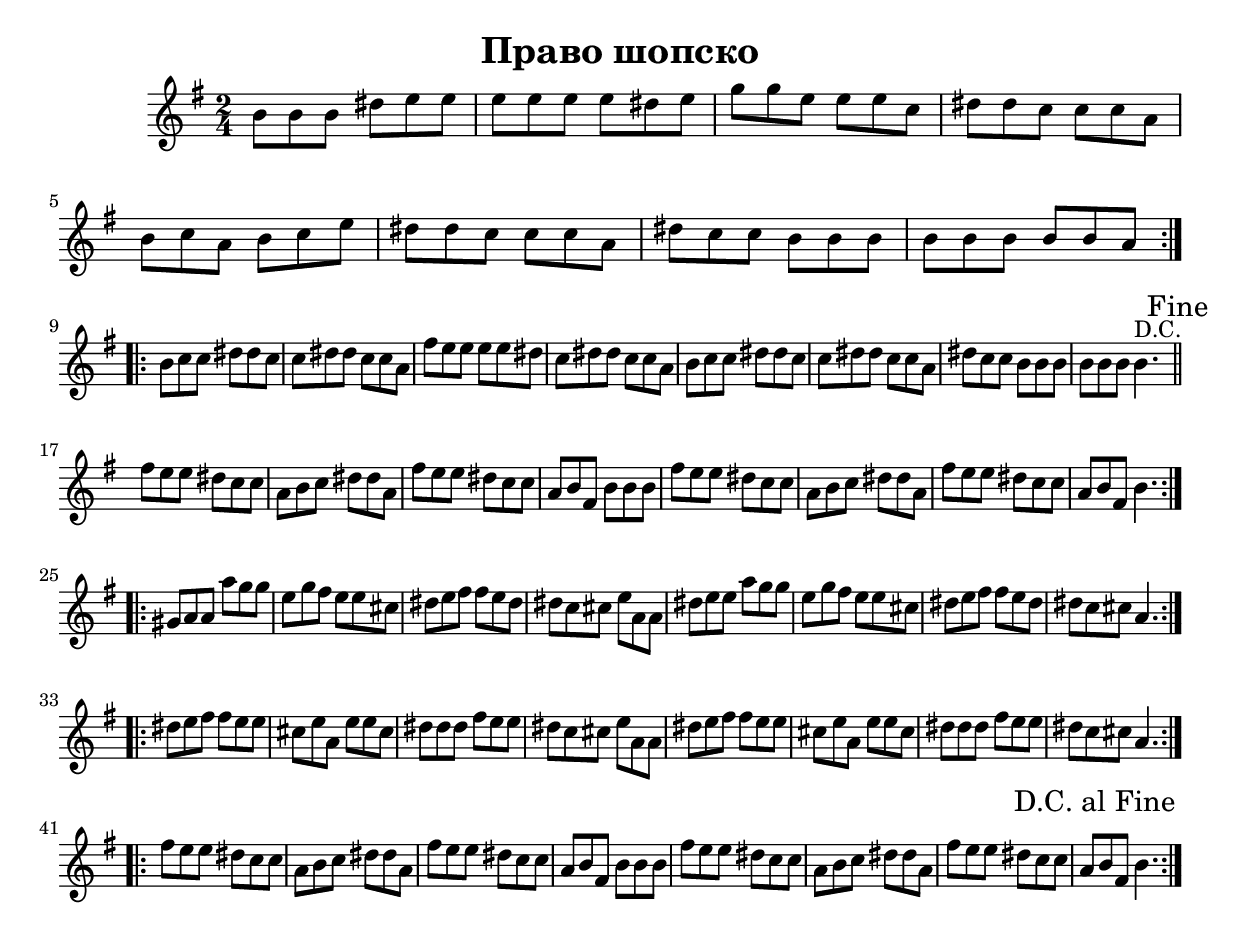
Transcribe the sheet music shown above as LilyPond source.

\version "2.16.2"
\include "deutsch.ly"

melody = \relative c'' {
  \time 2/4
  \key fis \minor
  \set tupletSpannerDuration = #(ly:make-moment 1 4)
  \override TupletNumber #'transparent = ##t

  \repeat volta 2 {
    \times 2/3 {
      cis8 cis cis eis fis fis | fis fis fis fis eis fis |
      a8 a fis fis fis d | eis8 eis d d d h |
      cis8 d h cis d fis | eis8 eis d d d h |
      eis8 d d  cis cis cis | cis cis cis cis cis h |
    }
  }
  \break

  \repeat volta 2 {
    \times 2/3 {
      cis8 d d eis eis d | d8 eis eis d d h |
      gis'8 fis fis fis fis eis | d8 eis eis d d h |
      cis d d eis eis d | d8 eis eis d d h |
      eis8 d d cis cis cis |
      cis8 cis cis cis4.^"D.C." |
      \once \override Score.RehearsalMark #'break-visibility = #begin-of-line-invisible
      \mark \markup { "Fine" }
      \bar "||"
    }
  }
  \break

  \repeat volta 2 {
    \times 2/3 {
      gis'8 fis fis eis d d | h8 cis d eis eis h |
      gis'8 fis fis eis d d | h8 cis gis cis cis cis |
      gis'8 fis fis eis d d | h8 cis d eis eis h |
      gis'8 fis fis eis d d | h8 cis gis cis4. |
    }
  }
  \break

  \repeat volta 2 {
    \times 2/3 {
      ais8 h h h' a a | fis8 a gis fis fis dis |
      eis8 fis gis gis fis eis | eis8 d dis fis h, h |
      eis8 fis fis h a a | fis8 a gis fis fis dis |
      eis8 fis gis gis fis eis | eis8 d dis h4. |
    }
  }
  \break

  \repeat volta 2 {
    \times 2/3 {
      eis8 fis gis gis fis fis | dis8 fis h, fis' fis dis |
      eis8 eis eis gis fis fis | eis8 d dis fis h, h |
      eis8 fis gis gis fis fis | dis8 fis h, fis' fis dis |
      eis8 eis eis gis fis fis | eis8 d dis h4. |
    }
  }
  \break

  \repeat volta 2 {
    \times 2/3 {
      gis'8 fis fis eis d d | h8 cis d eis eis h |
      gis'8 fis fis eis d d | h8 cis gis cis cis cis |
      gis'8 fis fis eis d d | h8 cis d eis eis h |
      gis'8 fis fis eis d d | h8 cis gis cis4. |
      \once \override Score.RehearsalMark #'break-visibility = #begin-of-line-invisible
      \once \override Score.RehearsalMark #'self-alignment-X = #right
      \mark \markup { "D.C. al Fine" }
    }
  }
}

harmonies = {
  \germanChords
  \set chordNameLowercaseMinor = ##t
  \set chordChanges = ##t
}

\header { title = "Право шопско" }
\score {
  <<
    \new Staff \transpose fis e \melody
    %\new ChordNames \transpose fis e \harmonies
  >>
}
